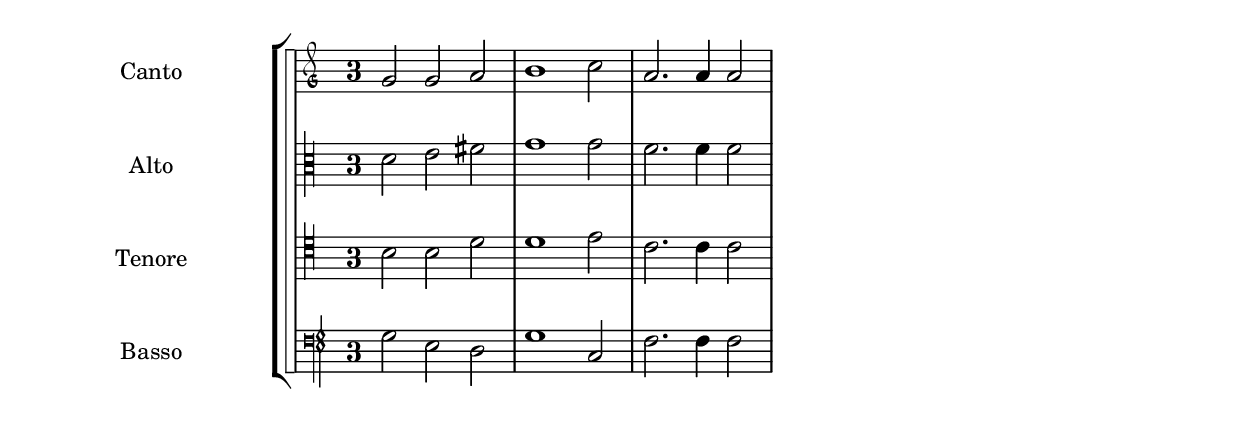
\version "2.16.0"
\include "english.ly"

\include "../../include/macros.ly" 


% 19	I lieti amanti e le fanciulle tenre givan di prat'in prato
cantoXIX = \relative c'' {
    \singleTime \time 3/2
    \clef "petrucci-g"
    \key c \major

    g2 g a | b1 c2 | a2. a4 a2 }

altoXIX = \relative c' {
    \singleTime \time 3/2
    \clef "petrucci-c3"
    \key c \major

    d2 e fs | g1 g2 | f2. f4 f2}

tenoreXIX = \relative c' {
    \singleTime \time 3/2
    \clef "petrucci-c4"
    \key c \major

    b2 b d | d1 e2 | c2. c4 c2 }

bassoXIX = \relative c' {
    \singleTime \time 3/2
    \clef "petrucci-f4"
    \key c \major

    g2 e d | g1 c,2 | f2. f4 f2 }


    
\layout {
    ragged-bottom = ##t
    \context {
    }
    indent = 4\cm
    incipit-width = 2\cm
}
   \score {
        \new StaffGroup \with {
          systemStartDelimiter = #'SystemStartSquare
        } <<
            \new ChoirStaff = choirStaff <<
                \new Voice << 
                    \override Slur #'transparent = ##t 
                    \set Staff.instrumentName = #"Canto"
                    \cantoXIX 
                >>
                \new Voice << 
                    \override Slur #'transparent = ##t 
                    \set Staff.instrumentName = #"Alto"
                    \altoXIX 
                >>
                \new Voice << 
                    \set Staff.instrumentName = #"Tenore"
                    \tenoreXIX 
                >>
                \new Voice << 
                    \set Staff.instrumentName = #"Basso"
                    \bassoXIX 
                >>
            >>
        >>
}



